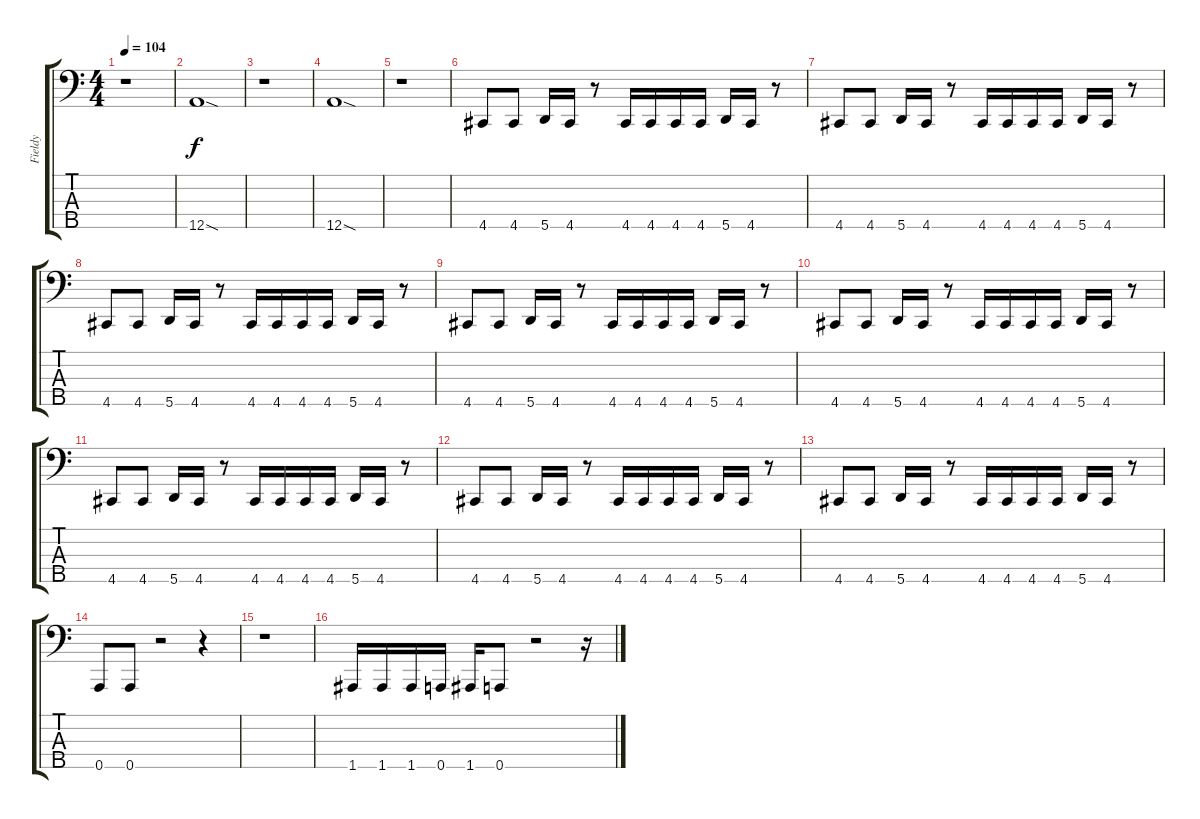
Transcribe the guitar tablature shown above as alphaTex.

\track ("Fieldy" "Fieldy") {instrument slapbass1}
\staff {score tabs}
\tuning (F2 C2 G1 D1 A0) {hide}
\ts (4 4)
\tempo 104
\clef f4
\ks c
r.1{dy f} |
12.5{sod}.1{volume 11} |
r.1 |
12.5{sod}.1{volume 11} |
r.1 |
4.5.8 4.5.8 5.5.16 4.5.16 r.8 4.5.16 4.5.16 4.5.16 4.5.16 5.5.16 4.5.16 r.8 |
4.5.8 4.5.8 5.5.16 4.5.16 r.8 4.5.16 4.5.16 4.5.16 4.5.16 5.5.16 4.5.16 r.8 |
4.5.8 4.5.8 5.5.16 4.5.16 r.8 4.5.16 4.5.16 4.5.16 4.5.16 5.5.16 4.5.16 r.8 |
4.5.8 4.5.8 5.5.16 4.5.16 r.8 4.5.16 4.5.16 4.5.16 4.5.16 5.5.16 4.5.16 r.8 |
4.5.8 4.5.8 5.5.16 4.5.16 r.8 4.5.16 4.5.16 4.5.16 4.5.16 5.5.16 4.5.16 r.8 |
4.5.8 4.5.8 5.5.16 4.5.16 r.8 4.5.16 4.5.16 4.5.16 4.5.16 5.5.16 4.5.16 r.8 |
4.5.8 4.5.8 5.5.16 4.5.16 r.8 4.5.16 4.5.16 4.5.16 4.5.16 5.5.16 4.5.16 r.8 |
4.5.8 4.5.8 5.5.16 4.5.16 r.8 4.5.16 4.5.16 4.5.16 4.5.16 5.5.16 4.5.16 r.8 |
0.5.8 0.5.8 r.2 r.4 |
r.1 |
1.5.16 1.5.16 1.5.16 0.5.16 1.5.16 0.5.8 r.2 r.16
